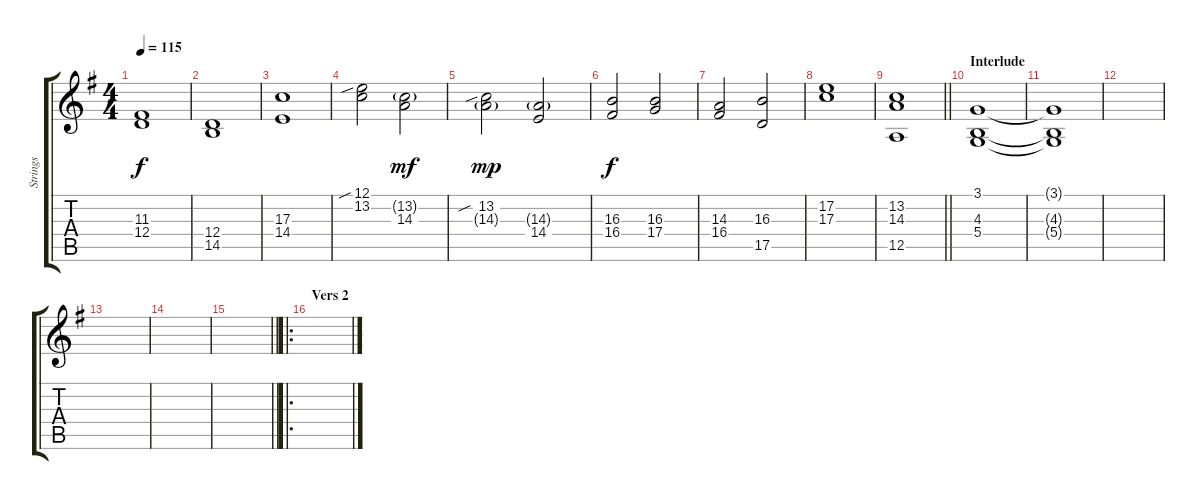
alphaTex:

\track ("Strings" "Strings") {instrument tremolostrings}
\staff {score tabs}
\tuning (E4 B3 G3 D3 A2 E2) {hide}
\ts (4 4)
\tempo 115
\clef g2
\ks eminor
(11.3 12.4).1{dy f} |
(12.4 14.5).1 |
(17.3 14.4).1 |
(12.1{sib} 13.2).2 (13.2{g} 14.3).2{dy mf} |
(13.2{sib} 14.3{g}).2{dy mp} (14.3{g} 14.4).2 |
(16.3 16.4).2{dy f} (16.3 17.4).2 |
(14.3 16.4).2 (16.3 17.5).2 |
(17.2 17.3).1 |
\barLineRight lightlight
(13.2 14.3 12.5).1 |
\section ("" "Interlude")
(3.1 4.3 5.4).1{volume 9} |
(3.1{t} 4.3{t} 5.4{t}).1 |
|
|
|
\barLineRight lightlight
|
\ro
\section ("" "Vers 2")
